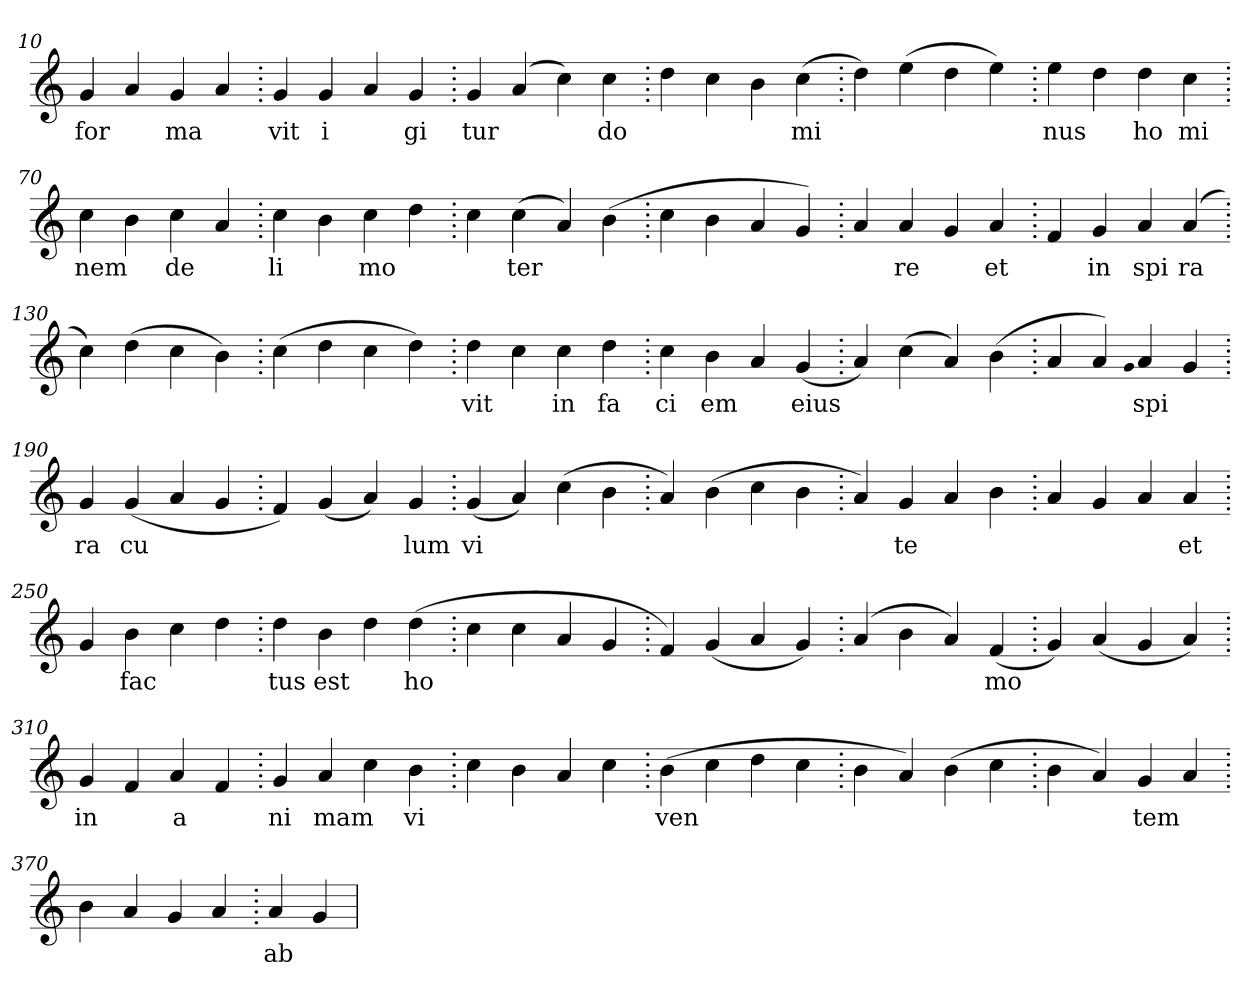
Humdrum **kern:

**kern	**text
*part1	*part1
*staff1	*staff1
*clefG2	*
=10.	=10.
4g	for
4a	.
4g	ma
4a	.
=20.	=20.
4g	vit
4g	i
4a	.
4g	gi
=30.	=30.
4g	tur
(>4a	.
4cc)	.
4cc	do
=40.	=40.
4dd	.
4cc	.
4b	.
(>4cc	mi
=50.	=50.
4dd)	.
(>4ee	.
4dd	.
4ee)	.
=60.	=60.
4ee	nus
4dd	.
4dd	ho
4cc	mi
=70.	=70.
4cc	nem
4b	.
4cc	de
4a	.
=80.	=80.
4cc	li
4b	.
4cc	mo
4dd	.
=90.	=90.
4cc	.
(>4cc	ter
4a)	.
(>4b	.
=100.	=100.
4cc	.
4b	.
4a	.
4g)	.
=110.	=110.
4a	.
4a	re
4g	.
4a	et
=120.	=120.
4f	.
4g	in
4a	spi
(>4a	ra
=130.	=130.
4cc)	.
(>4dd	.
4cc	.
4b)	.
=140.	=140.
(>4cc	.
4dd	.
4cc	.
4dd)	.
=150.	=150.
4dd	vit
4cc	.
4cc	in
4dd	fa
=160.	=160.
4cc	ci
4b	em
4a	.
(>4g	eius
=170.	=170.
4a)	.
(>4cc	.
4a)	.
(>4b	.
=180.	=180.
4a	.
4a)	.
qqg	.
4a	spi
4g	.
=190.	=190.
4g	ra
(>4g	cu
4a	.
4g	.
=200.	=200.
4f)	.
(>4g	.
4a)	.
4g	lum
=210.	=210.
(>4g	vi
4a)	.
(>4cc	.
4b	.
=220.	=220.
4a)	.
(>4b	.
4cc	.
4b	.
=230.	=230.
4a)	.
4g	te
4a	.
4b	.
=240.	=240.
4a	.
4g	.
4a	.
4a	et
=250.	=250.
4g	.
4b	fac
4cc	.
4dd	.
=260.	=260.
4dd	tus
4b	est
4dd	.
(>4dd	ho
=270.	=270.
4cc	.
4cc	.
4a	.
4g	.
=280.	=280.
4f)	.
(>4g	.
4a	.
4g)	.
=290.	=290.
(>4a	.
4b	.
4a)	.
(>4f	mo
=300.	=300.
4g)	.
(>4a	.
4g	.
4a)	.
=310.	=310.
4g	in
4f	.
4a	a
4f	.
=320.	=320.
4g	ni
4a	mam
4cc	.
4b	vi
=330.	=330.
4cc	.
4b	.
4a	.
4cc	.
=340.	=340.
(>4b	ven
4cc	.
4dd	.
4cc	.
=350.	=350.
4b	.
4a)	.
(>4b	.
4cc	.
=360.	=360.
4b	.
4a)	.
4g	tem
4a	.
=370.	=370.
4b	.
4a	.
4g	.
4a	.
=380.	=380.
4a	ab
4g	.
=	=
*-	*-
